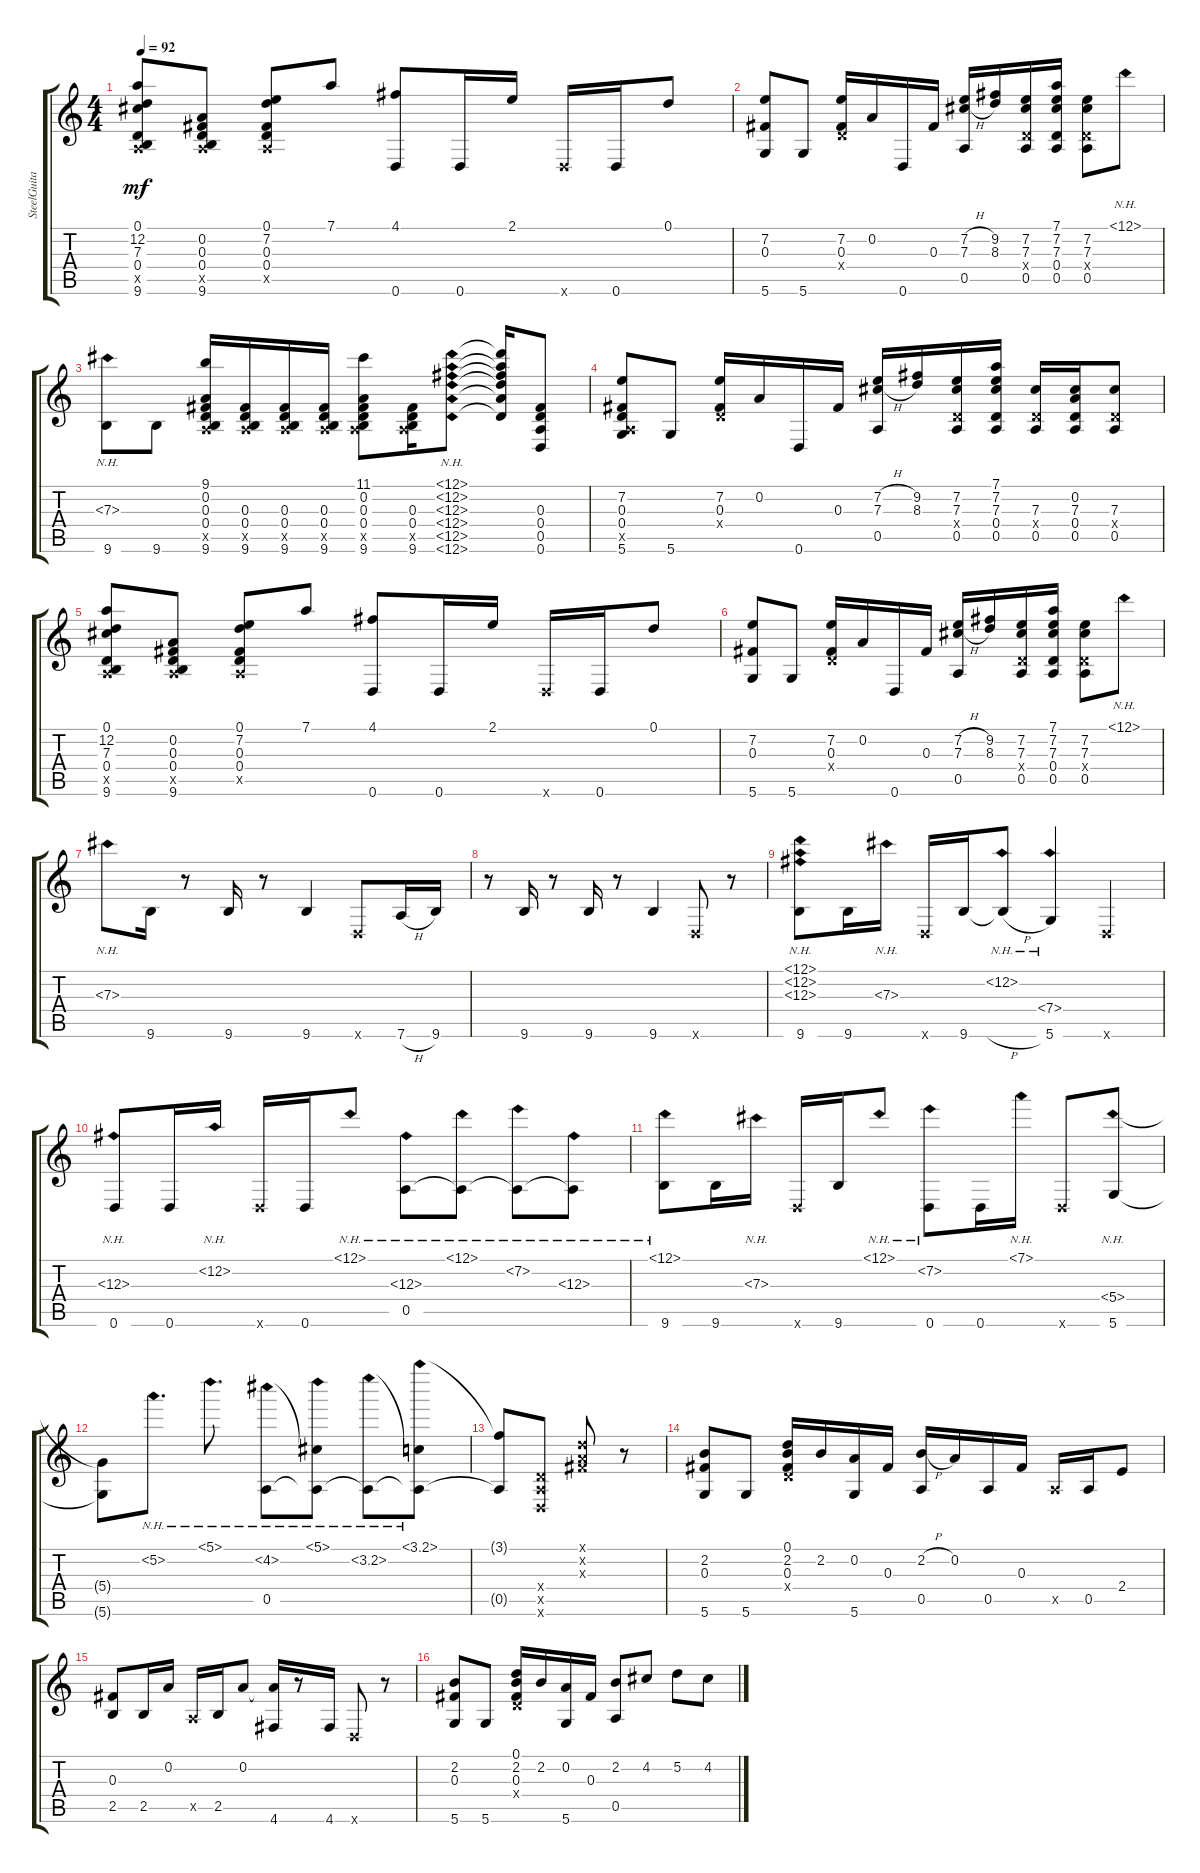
\track ("SteelGuitar" "SteelGuita") {instrument acousticguitarsteel}
\staff {score tabs}
\tuning (D4 A3 Gb3 D3 A2 D2) {hide}
\ts (4 4)
\tempo 92
\clef g2
\ks c
(0.1 12.2 7.3 0.4 0.5{x} 9.6).8{dy mf} (0.2 0.3 0.4 0.5{x} 9.6).8 (0.1 7.2 0.3 0.4 0.5{x}).8 7.1.8 (4.1 0.6).8 0.6.16 2.1.16 0.6{x}.16 0.6.16 0.1.8 |
(7.2 0.3 5.6).8 5.6.8 (7.2 0.3 0.4{x}).16 0.2.16 0.6.16 0.3.16 (7.2{h} 7.3{h} 0.5).16 (9.2 8.3).16 (7.2 7.3 0.4{x} 0.5).16 (7.1 7.2 7.3 0.4 0.5).16 (7.2 7.3 0.4{x} 0.5).8 12.1{nh}.8 |
(7.3{nh} 9.6).8 9.6.8 (9.1 0.2 0.3 0.4 0.5{x} 9.6).16 (0.3 0.4 0.5{x} 9.6).16 (0.3 0.4 0.5{x} 9.6).16 (0.3 0.4 0.5{x} 9.6).16 (11.1 0.2 0.3 0.4 0.5{x} 9.6).8 (0.3 0.4 0.5{x} 9.6).16 (12.1{nh} 12.2{nh} 12.3{nh} 12.4{nh} 12.5{nh} 12.6{nh}).8 (12.1{t} 12.2{t} 12.3{t} 12.4{t} 12.5{t} 12.6{t}).16 (0.3 0.4 0.5 0.6).8 |
(7.2 0.3 0.4 0.5{x} 5.6).8 5.6.8 (7.2 0.3 0.4{x}).16 0.2.16 0.6.16 0.3.16 (7.2{h} 7.3{h} 0.5).16 (9.2 8.3).16 (7.2 7.3 0.4{x} 0.5).16 (7.1 7.2 7.3 0.4 0.5).16 (7.3 0.4{x} 0.5).16 (0.2 7.3 0.4 0.5).16 (7.3 0.4{x} 0.5).8 |
(0.1 12.2 7.3 0.4 0.5{x} 9.6).8 (0.2 0.3 0.4 0.5{x} 9.6).8 (0.1 7.2 0.3 0.4 0.5{x}).8 7.1.8 (4.1 0.6).8 0.6.16 2.1.16 0.6{x}.16 0.6.16 0.1.8 |
(7.2 0.3 5.6).8 5.6.8 (7.2 0.3 0.4{x}).16 0.2.16 0.6.16 0.3.16 (7.2{h} 7.3{h} 0.5).16 (9.2 8.3).16 (7.2 7.3 0.4{x} 0.5).16 (7.1 7.2 7.3 0.4 0.5).16 (7.2 7.3 0.4{x} 0.5).8 12.1{nh}.8 |
7.3{nh}.8 9.6.16 r.8 9.6.16 r.8 9.6.4 0.6{x}.8 7.6{h}.16 9.6.16 |
r.8 9.6.16 r.8 9.6.16 r.8 9.6.4 0.6{x}.8 r.8 |
(12.1{nh} 12.2{nh} 12.3{nh} 9.6).8 9.6.16 7.3{nh}.16 0.6{x}.16 9.6.16 (12.2{nh} 9.6{h t}).8 (7.4{nh} 5.6).4 0.6{x}.4 |
(12.3{nh} 0.6).8 0.6.16 12.2{nh}.16 0.6{x}.16 0.6.16 12.1{nh}.8 (12.3{nh} 0.5).8 (12.1{nh} 0.5{t}).8 (7.2{nh} 0.5{t}).8 (12.3{nh} 0.5{t}).8 |
(12.1{nh} 9.6).8 9.6.16 7.3{nh}.16 0.6{x}.16 9.6.16 12.1{nh}.8 (7.2{nh} 0.6).8 0.6.16 7.1{nh}.16 0.6{x}.8 (5.4{nh} 5.6).8 |
(5.4{t} 5.6{t}).8 5.2{nh}.8{d} 5.1{nh}.8{d} (4.2{nh} 0.5).8 (5.1{nh} 4.2{t} 0.5{t}).8 (3.2{nh} 0.5{t}).8 (3.1{nh} 3.2{t} 0.5{t}).8 |
(3.1{t} 0.5{t}).8 (0.4{x} 0.5{x} 0.6{x}).8 (0.1{x} 0.2{x} 0.3{x}).8 r.8 |
(2.2 0.3 5.6).8 5.6.8 (0.1 2.2 0.3 0.4{x}).16 2.2.16 (0.2 5.6).16 0.3.16 (2.2{h} 0.5).16 0.2.16 0.5.16 0.3.16 0.5{x}.16 0.5.16 2.4.8 |
(0.3 2.5).8 2.5.16 0.2.16 0.5{x}.16 2.5.16 0.2.8 (0.2{t} 4.6).16 r.8 4.6.16 0.6{x}.8 r.8 |
(2.2 0.3 5.6).8 5.6.8 (0.1 2.2 0.3 0.4{x}).16 2.2.16 (0.2 5.6).16 0.3.16 (2.2 0.5).8 4.2.8 5.2.8 4.2.8
